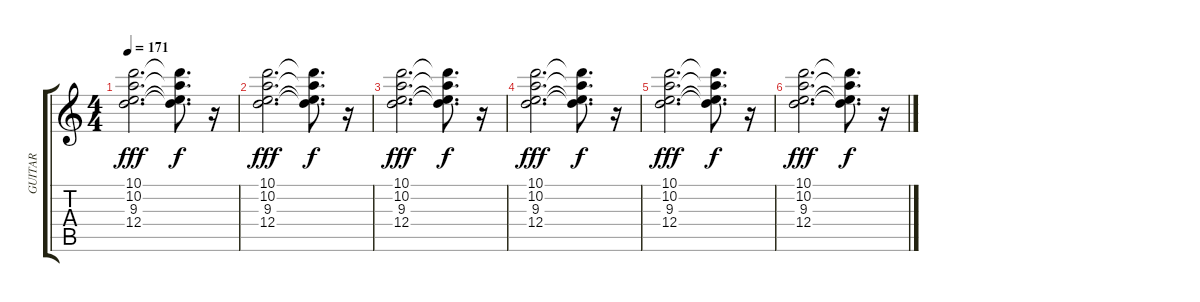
\track ("GUITAR" "GUITAR") {instrument acousticguitarsteel}
\staff {score tabs}
\tuning (E4 B3 G3 D3 A2 E2) {hide}
\ts (4 4)
\tempo 171
\clef g2
\ks c
(10.1 10.2 9.3 12.4).2{d dy fff} (10.1{t} 10.2{t} 9.3{t} 12.4{t}).8{d dy f} r.16 |
(10.1 10.2 9.3 12.4).2{d dy fff} (10.1{t} 10.2{t} 9.3{t} 12.4{t}).8{d dy f} r.16 |
(10.1 10.2 9.3 12.4).2{d dy fff} (10.1{t} 10.2{t} 9.3{t} 12.4{t}).8{d dy f} r.16 |
(10.1 10.2 9.3 12.4).2{d dy fff} (10.1{t} 10.2{t} 9.3{t} 12.4{t}).8{d dy f} r.16 |
(10.1 10.2 9.3 12.4).2{d dy fff} (10.1{t} 10.2{t} 9.3{t} 12.4{t}).8{d dy f} r.16 |
(10.1 10.2 9.3 12.4).2{d dy fff} (10.1{t} 10.2{t} 9.3{t} 12.4{t}).8{d dy f} r.16
